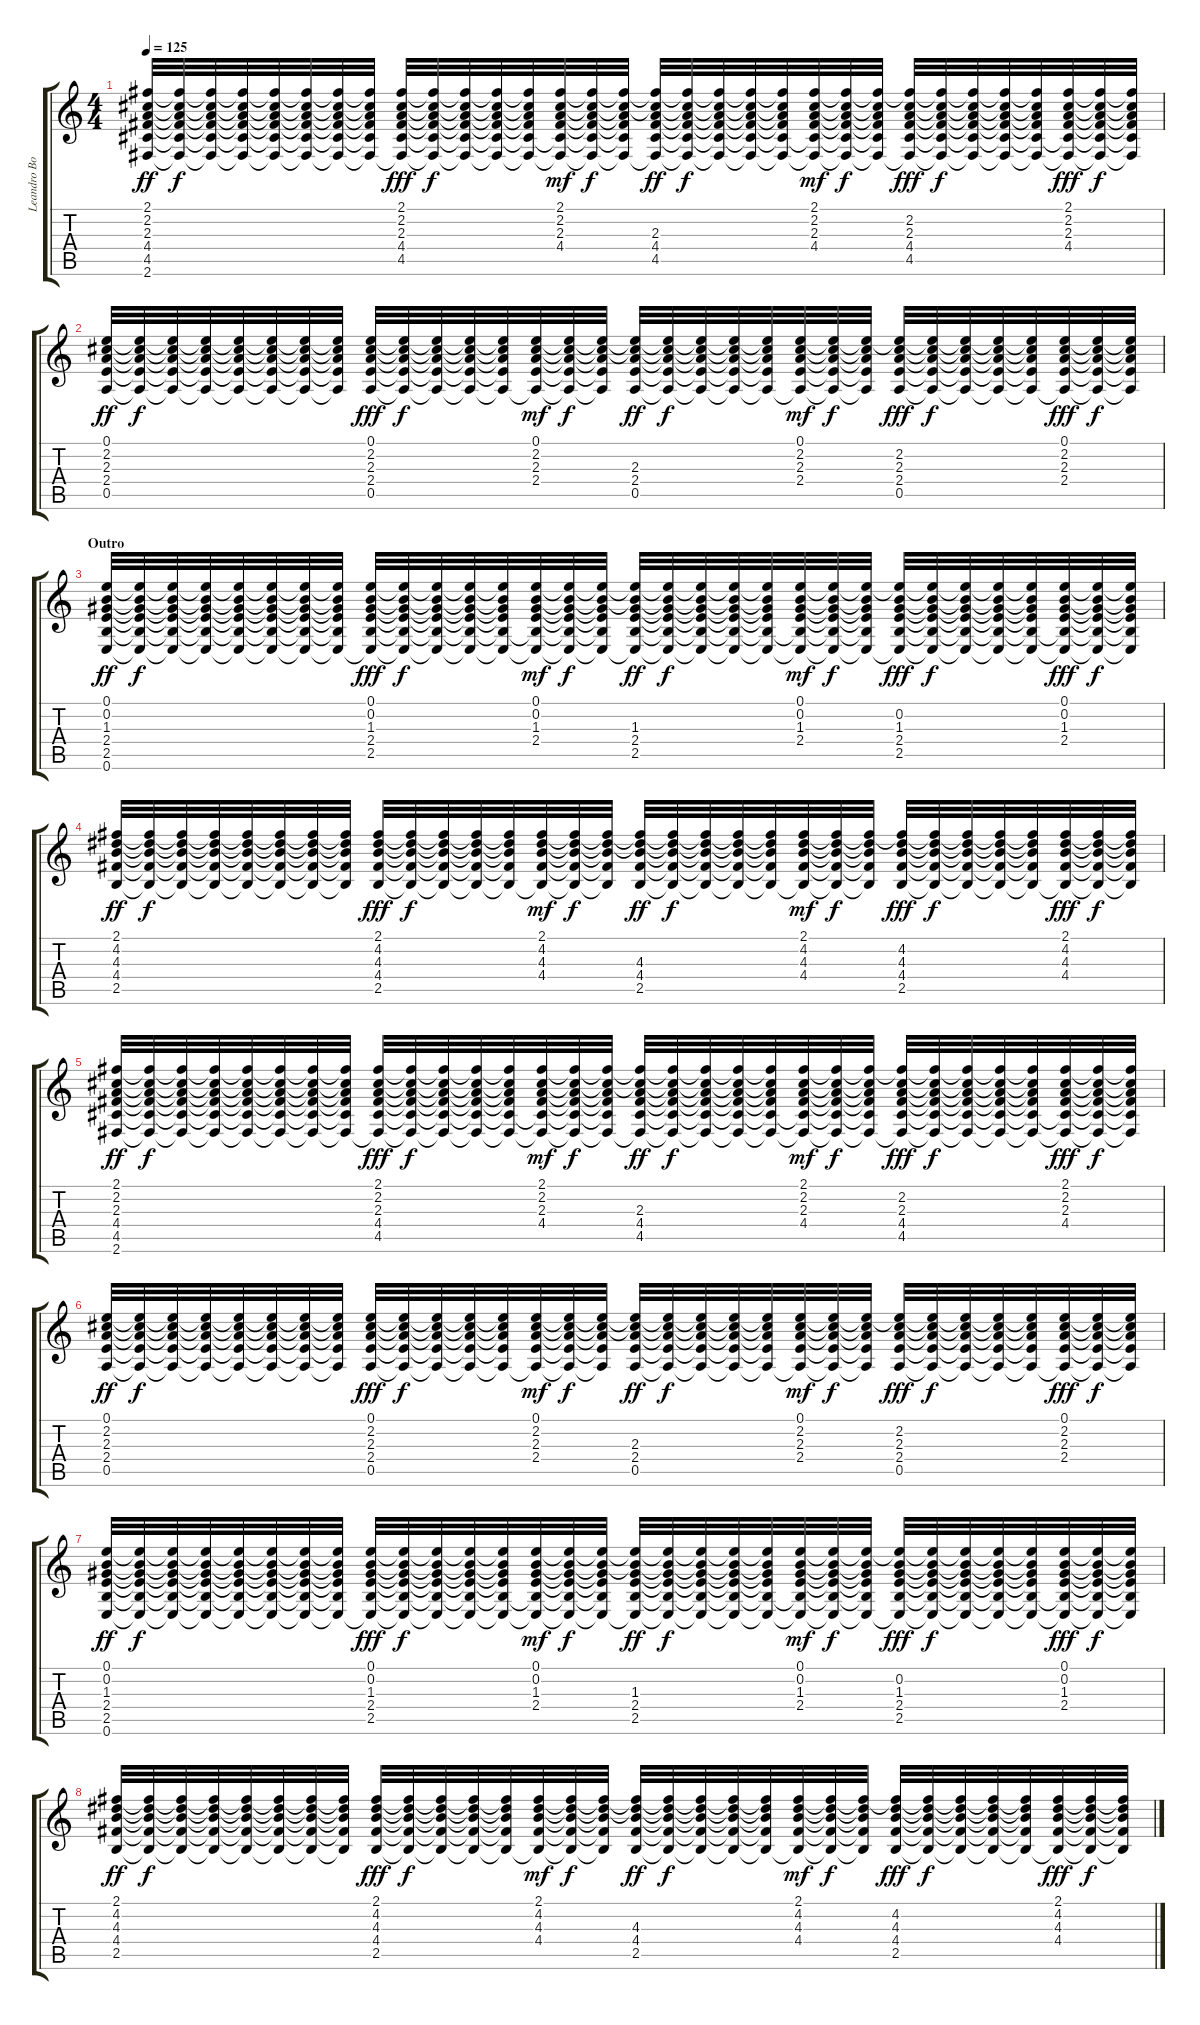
\track ("Leandro Boné" "Leandro Bo") {instrument distortionguitar}
\staff {score tabs}
\tuning (E4 B3 G3 D3 A2 E2) {hide}
\ts (4 4)
\tempo 125
\clef g2
\ks c
(2.1 2.2 2.3 4.4 4.5 2.6).32{dy ff} (2.1{t} 2.2{t} 2.3{t} 4.4{t} 4.5{t} 2.6{t}).32{dy f} (2.1{t} 2.2{t} 2.3{t} 4.4{t} 4.5{t} 2.6{t}).32 (2.1{t} 2.2{t} 2.3{t} 4.4{t} 4.5{t} 2.6{t}).32 (2.1{t} 2.2{t} 2.3{t} 4.4{t} 4.5{t} 2.6{t}).32 (2.1{t} 2.2{t} 2.3{t} 4.4{t} 4.5{t} 2.6{t}).32 (2.1{t} 2.2{t} 2.3{t} 4.4{t} 4.5{t} 2.6{t}).32 (2.1{t} 2.2{t} 2.3{t} 4.4{t} 4.5{t} 2.6{t}).32 (2.1 2.2 2.3 4.4 4.5 2.6{t}).32{dy fff} (2.1{t} 2.2{t} 2.3{t} 4.4{t} 4.5{t} 2.6{t}).32{dy f} (2.1{t} 2.2{t} 2.3{t} 4.4{t} 4.5{t} 2.6{t}).32 (2.1{t} 2.2{t} 2.3{t} 4.4{t} 4.5{t} 2.6{t}).32 (2.1{t} 2.2{t} 2.3{t} 4.4{t} 4.5{t} 2.6{t}).32 (2.1 2.2 2.3 4.4 4.5{t} 2.6{t}).32{dy mf} (2.1{t} 2.2{t} 2.3{t} 4.4{t} 4.5{t} 2.6{t}).32{dy f} (2.1{t} 2.2{t} 2.3{t} 4.4{t} 4.5{t} 2.6{t}).32 (2.1{t} 2.2{t} 2.3 4.4 4.5 2.6{t}).32{dy ff} (2.1{t} 2.2{t} 2.3{t} 4.4{t} 4.5{t} 2.6{t}).32{dy f} (2.1{t} 2.2{t} 2.3{t} 4.4{t} 4.5{t} 2.6{t}).32 (2.1{t} 2.2{t} 2.3{t} 4.4{t} 4.5{t} 2.6{t}).32 (2.1{t} 2.2{t} 2.3{t} 4.4{t} 4.5{t} 2.6{t}).32 (2.1 2.2 2.3 4.4 4.5{t} 2.6{t}).32{dy mf} (2.1{t} 2.2{t} 2.3{t} 4.4{t} 4.5{t} 2.6{t}).32{dy f} (2.1{t} 2.2{t} 2.3{t} 4.4{t} 4.5{t} 2.6{t}).32 (2.1{t} 2.2 2.3 4.4 4.5 2.6{t}).32{dy fff} (2.1{t} 2.2{t} 2.3{t} 4.4{t} 4.5{t} 2.6{t}).32{dy f} (2.1{t} 2.2{t} 2.3{t} 4.4{t} 4.5{t} 2.6{t}).32 (2.1{t} 2.2{t} 2.3{t} 4.4{t} 4.5{t} 2.6{t}).32 (2.1{t} 2.2{t} 2.3{t} 4.4{t} 4.5{t} 2.6{t}).32 (2.1 2.2 2.3 4.4 4.5{t} 2.6{t}).32{dy fff} (2.1{t} 2.2{t} 2.3{t} 4.4{t} 4.5{t} 2.6{t}).32{dy f} (2.1{t} 2.2{t} 2.3{t} 4.4{t} 4.5{t} 2.6{t}).32 |
(0.1 2.2 2.3 2.4 0.5).32{dy ff} (0.1{t} 2.2{t} 2.3{t} 2.4{t} 0.5{t}).32{dy f} (0.1{t} 2.2{t} 2.3{t} 2.4{t} 0.5{t}).32 (0.1{t} 2.2{t} 2.3{t} 2.4{t} 0.5{t}).32 (0.1{t} 2.2{t} 2.3{t} 2.4{t} 0.5{t}).32 (0.1{t} 2.2{t} 2.3{t} 2.4{t} 0.5{t}).32 (0.1{t} 2.2{t} 2.3{t} 2.4{t} 0.5{t}).32 (0.1{t} 2.2{t} 2.3{t} 2.4{t} 0.5{t}).32 (0.1 2.2 2.3 2.4 0.5).32{dy fff} (0.1{t} 2.2{t} 2.3{t} 2.4{t} 0.5{t}).32{dy f} (0.1{t} 2.2{t} 2.3{t} 2.4{t} 0.5{t}).32 (0.1{t} 2.2{t} 2.3{t} 2.4{t} 0.5{t}).32 (0.1{t} 2.2{t} 2.3{t} 2.4{t} 0.5{t}).32 (0.1 2.2 2.3 2.4 0.5{t}).32{dy mf} (0.1{t} 2.2{t} 2.3{t} 2.4{t} 0.5{t}).32{dy f} (0.1{t} 2.2{t} 2.3{t} 2.4{t} 0.5{t}).32 (0.1{t} 2.2{t} 2.3 2.4 0.5).32{dy ff} (0.1{t} 2.2{t} 2.3{t} 2.4{t} 0.5{t}).32{dy f} (0.1{t} 2.2{t} 2.3{t} 2.4{t} 0.5{t}).32 (0.1{t} 2.2{t} 2.3{t} 2.4{t} 0.5{t}).32 (0.1{t} 2.2{t} 2.3{t} 2.4{t} 0.5{t}).32 (0.1 2.2 2.3 2.4 0.5{t}).32{dy mf} (0.1{t} 2.2{t} 2.3{t} 2.4{t} 0.5{t}).32{dy f} (0.1{t} 2.2{t} 2.3{t} 2.4{t} 0.5{t}).32 (0.1{t} 2.2 2.3 2.4 0.5).32{dy fff} (0.1{t} 2.2{t} 2.3{t} 2.4{t} 0.5{t}).32{dy f} (0.1{t} 2.2{t} 2.3{t} 2.4{t} 0.5{t}).32 (0.1{t} 2.2{t} 2.3{t} 2.4{t} 0.5{t}).32 (0.1{t} 2.2{t} 2.3{t} 2.4{t} 0.5{t}).32 (0.1 2.2 2.3 2.4 0.5{t}).32{dy fff} (0.1{t} 2.2{t} 2.3{t} 2.4{t} 0.5{t}).32{dy f} (0.1{t} 2.2{t} 2.3{t} 2.4{t} 0.5{t}).32 |
\section ("" "Outro")
(0.1 0.2 1.3 2.4 2.5 0.6).32{dy ff} (0.1{t} 0.2{t} 1.3{t} 2.4{t} 2.5{t} 0.6{t}).32{dy f} (0.1{t} 0.2{t} 1.3{t} 2.4{t} 2.5{t} 0.6{t}).32 (0.1{t} 0.2{t} 1.3{t} 2.4{t} 2.5{t} 0.6{t}).32 (0.1{t} 0.2{t} 1.3{t} 2.4{t} 2.5{t} 0.6{t}).32 (0.1{t} 0.2{t} 1.3{t} 2.4{t} 2.5{t} 0.6{t}).32 (0.1{t} 0.2{t} 1.3{t} 2.4{t} 2.5{t} 0.6{t}).32 (0.1{t} 0.2{t} 1.3{t} 2.4{t} 2.5{t} 0.6{t}).32 (0.1 0.2 1.3 2.4 2.5 0.6{t}).32{dy fff} (0.1{t} 0.2{t} 1.3{t} 2.4{t} 2.5{t} 0.6{t}).32{dy f} (0.1{t} 0.2{t} 1.3{t} 2.4{t} 2.5{t} 0.6{t}).32 (0.1{t} 0.2{t} 1.3{t} 2.4{t} 2.5{t} 0.6{t}).32 (0.1{t} 0.2{t} 1.3{t} 2.4{t} 2.5{t} 0.6{t}).32 (0.1 0.2 1.3 2.4 2.5{t} 0.6{t}).32{dy mf} (0.1{t} 0.2{t} 1.3{t} 2.4{t} 2.5{t} 0.6{t}).32{dy f} (0.1{t} 0.2{t} 1.3{t} 2.4{t} 2.5{t} 0.6{t}).32 (0.1{t} 0.2{t} 1.3 2.4 2.5 0.6{t}).32{dy ff} (0.1{t} 0.2{t} 1.3{t} 2.4{t} 2.5{t} 0.6{t}).32{dy f} (0.1{t} 0.2{t} 1.3{t} 2.4{t} 2.5{t} 0.6{t}).32 (0.1{t} 0.2{t} 1.3{t} 2.4{t} 2.5{t} 0.6{t}).32 (0.1{t} 0.2{t} 1.3{t} 2.4{t} 2.5{t} 0.6{t}).32 (0.1 0.2 1.3 2.4 2.5{t} 0.6{t}).32{dy mf} (0.1{t} 0.2{t} 1.3{t} 2.4{t} 2.5{t} 0.6{t}).32{dy f} (0.1{t} 0.2{t} 1.3{t} 2.4{t} 2.5{t} 0.6{t}).32 (0.1{t} 0.2 1.3 2.4 2.5 0.6{t}).32{dy fff} (0.1{t} 0.2{t} 1.3{t} 2.4{t} 2.5{t} 0.6{t}).32{dy f} (0.1{t} 0.2{t} 1.3{t} 2.4{t} 2.5{t} 0.6{t}).32 (0.1{t} 0.2{t} 1.3{t} 2.4{t} 2.5{t} 0.6{t}).32 (0.1{t} 0.2{t} 1.3{t} 2.4{t} 2.5{t} 0.6{t}).32 (0.1 0.2 1.3 2.4 2.5{t} 0.6{t}).32{dy fff} (0.1{t} 0.2{t} 1.3{t} 2.4{t} 2.5{t} 0.6{t}).32{dy f} (0.1{t} 0.2{t} 1.3{t} 2.4{t} 2.5{t} 0.6{t}).32 |
(2.1 4.2 4.3 4.4 2.5).32{dy ff} (2.1{t} 4.2{t} 4.3{t} 4.4{t} 2.5{t}).32{dy f} (2.1{t} 4.2{t} 4.3{t} 4.4{t} 2.5{t}).32 (2.1{t} 4.2{t} 4.3{t} 4.4{t} 2.5{t}).32 (2.1{t} 4.2{t} 4.3{t} 4.4{t} 2.5{t}).32 (2.1{t} 4.2{t} 4.3{t} 4.4{t} 2.5{t}).32 (2.1{t} 4.2{t} 4.3{t} 4.4{t} 2.5{t}).32 (2.1{t} 4.2{t} 4.3{t} 4.4{t} 2.5{t}).32 (2.1 4.2 4.3 4.4 2.5).32{dy fff} (2.1{t} 4.2{t} 4.3{t} 4.4{t} 2.5{t}).32{dy f} (2.1{t} 4.2{t} 4.3{t} 4.4{t} 2.5{t}).32 (2.1{t} 4.2{t} 4.3{t} 4.4{t} 2.5{t}).32 (2.1{t} 4.2{t} 4.3{t} 4.4{t} 2.5{t}).32 (2.1 4.2 4.3 4.4 2.5{t}).32{dy mf} (2.1{t} 4.2{t} 4.3{t} 4.4{t} 2.5{t}).32{dy f} (2.1{t} 4.2{t} 4.3{t} 4.4{t} 2.5{t}).32 (2.1{t} 4.2{t} 4.3 4.4 2.5).32{dy ff} (2.1{t} 4.2{t} 4.3{t} 4.4{t} 2.5{t}).32{dy f} (2.1{t} 4.2{t} 4.3{t} 4.4{t} 2.5{t}).32 (2.1{t} 4.2{t} 4.3{t} 4.4{t} 2.5{t}).32 (2.1{t} 4.2{t} 4.3{t} 4.4{t} 2.5{t}).32 (2.1 4.2 4.3 4.4 2.5{t}).32{dy mf} (2.1{t} 4.2{t} 4.3{t} 4.4{t} 2.5{t}).32{dy f} (2.1{t} 4.2{t} 4.3{t} 4.4{t} 2.5{t}).32 (2.1{t} 4.2 4.3 4.4 2.5).32{dy fff} (2.1{t} 4.2{t} 4.3{t} 4.4{t} 2.5{t}).32{dy f} (2.1{t} 4.2{t} 4.3{t} 4.4{t} 2.5{t}).32 (2.1{t} 4.2{t} 4.3{t} 4.4{t} 2.5{t}).32 (2.1{t} 4.2{t} 4.3{t} 4.4{t} 2.5{t}).32 (2.1 4.2 4.3 4.4 2.5{t}).32{dy fff} (2.1{t} 4.2{t} 4.3{t} 4.4{t} 2.5{t}).32{dy f} (2.1{t} 4.2{t} 4.3{t} 4.4{t} 2.5{t}).32 |
(2.1 2.2 2.3 4.4 4.5 2.6).32{dy ff} (2.1{t} 2.2{t} 2.3{t} 4.4{t} 4.5{t} 2.6{t}).32{dy f} (2.1{t} 2.2{t} 2.3{t} 4.4{t} 4.5{t} 2.6{t}).32 (2.1{t} 2.2{t} 2.3{t} 4.4{t} 4.5{t} 2.6{t}).32 (2.1{t} 2.2{t} 2.3{t} 4.4{t} 4.5{t} 2.6{t}).32 (2.1{t} 2.2{t} 2.3{t} 4.4{t} 4.5{t} 2.6{t}).32 (2.1{t} 2.2{t} 2.3{t} 4.4{t} 4.5{t} 2.6{t}).32 (2.1{t} 2.2{t} 2.3{t} 4.4{t} 4.5{t} 2.6{t}).32 (2.1 2.2 2.3 4.4 4.5 2.6{t}).32{dy fff} (2.1{t} 2.2{t} 2.3{t} 4.4{t} 4.5{t} 2.6{t}).32{dy f} (2.1{t} 2.2{t} 2.3{t} 4.4{t} 4.5{t} 2.6{t}).32 (2.1{t} 2.2{t} 2.3{t} 4.4{t} 4.5{t} 2.6{t}).32 (2.1{t} 2.2{t} 2.3{t} 4.4{t} 4.5{t} 2.6{t}).32 (2.1 2.2 2.3 4.4 4.5{t} 2.6{t}).32{dy mf} (2.1{t} 2.2{t} 2.3{t} 4.4{t} 4.5{t} 2.6{t}).32{dy f} (2.1{t} 2.2{t} 2.3{t} 4.4{t} 4.5{t} 2.6{t}).32 (2.1{t} 2.2{t} 2.3 4.4 4.5 2.6{t}).32{dy ff} (2.1{t} 2.2{t} 2.3{t} 4.4{t} 4.5{t} 2.6{t}).32{dy f} (2.1{t} 2.2{t} 2.3{t} 4.4{t} 4.5{t} 2.6{t}).32 (2.1{t} 2.2{t} 2.3{t} 4.4{t} 4.5{t} 2.6{t}).32 (2.1{t} 2.2{t} 2.3{t} 4.4{t} 4.5{t} 2.6{t}).32 (2.1 2.2 2.3 4.4 4.5{t} 2.6{t}).32{dy mf} (2.1{t} 2.2{t} 2.3{t} 4.4{t} 4.5{t} 2.6{t}).32{dy f} (2.1{t} 2.2{t} 2.3{t} 4.4{t} 4.5{t} 2.6{t}).32 (2.1{t} 2.2 2.3 4.4 4.5 2.6{t}).32{dy fff} (2.1{t} 2.2{t} 2.3{t} 4.4{t} 4.5{t} 2.6{t}).32{dy f} (2.1{t} 2.2{t} 2.3{t} 4.4{t} 4.5{t} 2.6{t}).32 (2.1{t} 2.2{t} 2.3{t} 4.4{t} 4.5{t} 2.6{t}).32 (2.1{t} 2.2{t} 2.3{t} 4.4{t} 4.5{t} 2.6{t}).32 (2.1 2.2 2.3 4.4 4.5{t} 2.6{t}).32{dy fff} (2.1{t} 2.2{t} 2.3{t} 4.4{t} 4.5{t} 2.6{t}).32{dy f} (2.1{t} 2.2{t} 2.3{t} 4.4{t} 4.5{t} 2.6{t}).32 |
(0.1 2.2 2.3 2.4 0.5).32{dy ff} (0.1{t} 2.2{t} 2.3{t} 2.4{t} 0.5{t}).32{dy f} (0.1{t} 2.2{t} 2.3{t} 2.4{t} 0.5{t}).32 (0.1{t} 2.2{t} 2.3{t} 2.4{t} 0.5{t}).32 (0.1{t} 2.2{t} 2.3{t} 2.4{t} 0.5{t}).32 (0.1{t} 2.2{t} 2.3{t} 2.4{t} 0.5{t}).32 (0.1{t} 2.2{t} 2.3{t} 2.4{t} 0.5{t}).32 (0.1{t} 2.2{t} 2.3{t} 2.4{t} 0.5{t}).32 (0.1 2.2 2.3 2.4 0.5).32{dy fff} (0.1{t} 2.2{t} 2.3{t} 2.4{t} 0.5{t}).32{dy f} (0.1{t} 2.2{t} 2.3{t} 2.4{t} 0.5{t}).32 (0.1{t} 2.2{t} 2.3{t} 2.4{t} 0.5{t}).32 (0.1{t} 2.2{t} 2.3{t} 2.4{t} 0.5{t}).32 (0.1 2.2 2.3 2.4 0.5{t}).32{dy mf} (0.1{t} 2.2{t} 2.3{t} 2.4{t} 0.5{t}).32{dy f} (0.1{t} 2.2{t} 2.3{t} 2.4{t} 0.5{t}).32 (0.1{t} 2.2{t} 2.3 2.4 0.5).32{dy ff} (0.1{t} 2.2{t} 2.3{t} 2.4{t} 0.5{t}).32{dy f} (0.1{t} 2.2{t} 2.3{t} 2.4{t} 0.5{t}).32 (0.1{t} 2.2{t} 2.3{t} 2.4{t} 0.5{t}).32 (0.1{t} 2.2{t} 2.3{t} 2.4{t} 0.5{t}).32 (0.1 2.2 2.3 2.4 0.5{t}).32{dy mf} (0.1{t} 2.2{t} 2.3{t} 2.4{t} 0.5{t}).32{dy f} (0.1{t} 2.2{t} 2.3{t} 2.4{t} 0.5{t}).32 (0.1{t} 2.2 2.3 2.4 0.5).32{dy fff} (0.1{t} 2.2{t} 2.3{t} 2.4{t} 0.5{t}).32{dy f} (0.1{t} 2.2{t} 2.3{t} 2.4{t} 0.5{t}).32 (0.1{t} 2.2{t} 2.3{t} 2.4{t} 0.5{t}).32 (0.1{t} 2.2{t} 2.3{t} 2.4{t} 0.5{t}).32 (0.1 2.2 2.3 2.4 0.5{t}).32{dy fff} (0.1{t} 2.2{t} 2.3{t} 2.4{t} 0.5{t}).32{dy f} (0.1{t} 2.2{t} 2.3{t} 2.4{t} 0.5{t}).32 |
(0.1 0.2 1.3 2.4 2.5 0.6).32{dy ff} (0.1{t} 0.2{t} 1.3{t} 2.4{t} 2.5{t} 0.6{t}).32{dy f} (0.1{t} 0.2{t} 1.3{t} 2.4{t} 2.5{t} 0.6{t}).32 (0.1{t} 0.2{t} 1.3{t} 2.4{t} 2.5{t} 0.6{t}).32 (0.1{t} 0.2{t} 1.3{t} 2.4{t} 2.5{t} 0.6{t}).32 (0.1{t} 0.2{t} 1.3{t} 2.4{t} 2.5{t} 0.6{t}).32 (0.1{t} 0.2{t} 1.3{t} 2.4{t} 2.5{t} 0.6{t}).32 (0.1{t} 0.2{t} 1.3{t} 2.4{t} 2.5{t} 0.6{t}).32 (0.1 0.2 1.3 2.4 2.5 0.6{t}).32{dy fff} (0.1{t} 0.2{t} 1.3{t} 2.4{t} 2.5{t} 0.6{t}).32{dy f} (0.1{t} 0.2{t} 1.3{t} 2.4{t} 2.5{t} 0.6{t}).32 (0.1{t} 0.2{t} 1.3{t} 2.4{t} 2.5{t} 0.6{t}).32 (0.1{t} 0.2{t} 1.3{t} 2.4{t} 2.5{t} 0.6{t}).32 (0.1 0.2 1.3 2.4 2.5{t} 0.6{t}).32{dy mf} (0.1{t} 0.2{t} 1.3{t} 2.4{t} 2.5{t} 0.6{t}).32{dy f} (0.1{t} 0.2{t} 1.3{t} 2.4{t} 2.5{t} 0.6{t}).32 (0.1{t} 0.2{t} 1.3 2.4 2.5 0.6{t}).32{dy ff} (0.1{t} 0.2{t} 1.3{t} 2.4{t} 2.5{t} 0.6{t}).32{dy f} (0.1{t} 0.2{t} 1.3{t} 2.4{t} 2.5{t} 0.6{t}).32 (0.1{t} 0.2{t} 1.3{t} 2.4{t} 2.5{t} 0.6{t}).32 (0.1{t} 0.2{t} 1.3{t} 2.4{t} 2.5{t} 0.6{t}).32 (0.1 0.2 1.3 2.4 2.5{t} 0.6{t}).32{dy mf} (0.1{t} 0.2{t} 1.3{t} 2.4{t} 2.5{t} 0.6{t}).32{dy f} (0.1{t} 0.2{t} 1.3{t} 2.4{t} 2.5{t} 0.6{t}).32 (0.1{t} 0.2 1.3 2.4 2.5 0.6{t}).32{dy fff} (0.1{t} 0.2{t} 1.3{t} 2.4{t} 2.5{t} 0.6{t}).32{dy f} (0.1{t} 0.2{t} 1.3{t} 2.4{t} 2.5{t} 0.6{t}).32 (0.1{t} 0.2{t} 1.3{t} 2.4{t} 2.5{t} 0.6{t}).32 (0.1{t} 0.2{t} 1.3{t} 2.4{t} 2.5{t} 0.6{t}).32 (0.1 0.2 1.3 2.4 2.5{t} 0.6{t}).32{dy fff} (0.1{t} 0.2{t} 1.3{t} 2.4{t} 2.5{t} 0.6{t}).32{dy f} (0.1{t} 0.2{t} 1.3{t} 2.4{t} 2.5{t} 0.6{t}).32 |
(2.1 4.2 4.3 4.4 2.5).32{dy ff} (2.1{t} 4.2{t} 4.3{t} 4.4{t} 2.5{t}).32{dy f} (2.1{t} 4.2{t} 4.3{t} 4.4{t} 2.5{t}).32 (2.1{t} 4.2{t} 4.3{t} 4.4{t} 2.5{t}).32 (2.1{t} 4.2{t} 4.3{t} 4.4{t} 2.5{t}).32 (2.1{t} 4.2{t} 4.3{t} 4.4{t} 2.5{t}).32 (2.1{t} 4.2{t} 4.3{t} 4.4{t} 2.5{t}).32 (2.1{t} 4.2{t} 4.3{t} 4.4{t} 2.5{t}).32 (2.1 4.2 4.3 4.4 2.5).32{dy fff} (2.1{t} 4.2{t} 4.3{t} 4.4{t} 2.5{t}).32{dy f} (2.1{t} 4.2{t} 4.3{t} 4.4{t} 2.5{t}).32 (2.1{t} 4.2{t} 4.3{t} 4.4{t} 2.5{t}).32 (2.1{t} 4.2{t} 4.3{t} 4.4{t} 2.5{t}).32 (2.1 4.2 4.3 4.4 2.5{t}).32{dy mf} (2.1{t} 4.2{t} 4.3{t} 4.4{t} 2.5{t}).32{dy f} (2.1{t} 4.2{t} 4.3{t} 4.4{t} 2.5{t}).32 (2.1{t} 4.2{t} 4.3 4.4 2.5).32{dy ff} (2.1{t} 4.2{t} 4.3{t} 4.4{t} 2.5{t}).32{dy f} (2.1{t} 4.2{t} 4.3{t} 4.4{t} 2.5{t}).32 (2.1{t} 4.2{t} 4.3{t} 4.4{t} 2.5{t}).32 (2.1{t} 4.2{t} 4.3{t} 4.4{t} 2.5{t}).32 (2.1 4.2 4.3 4.4 2.5{t}).32{dy mf} (2.1{t} 4.2{t} 4.3{t} 4.4{t} 2.5{t}).32{dy f} (2.1{t} 4.2{t} 4.3{t} 4.4{t} 2.5{t}).32 (2.1{t} 4.2 4.3 4.4 2.5).32{dy fff} (2.1{t} 4.2{t} 4.3{t} 4.4{t} 2.5{t}).32{dy f} (2.1{t} 4.2{t} 4.3{t} 4.4{t} 2.5{t}).32 (2.1{t} 4.2{t} 4.3{t} 4.4{t} 2.5{t}).32 (2.1{t} 4.2{t} 4.3{t} 4.4{t} 2.5{t}).32 (2.1 4.2 4.3 4.4 2.5{t}).32{dy fff} (2.1{t} 4.2{t} 4.3{t} 4.4{t} 2.5{t}).32{dy f} (2.1{t} 4.2{t} 4.3{t} 4.4{t} 2.5{t}).32
